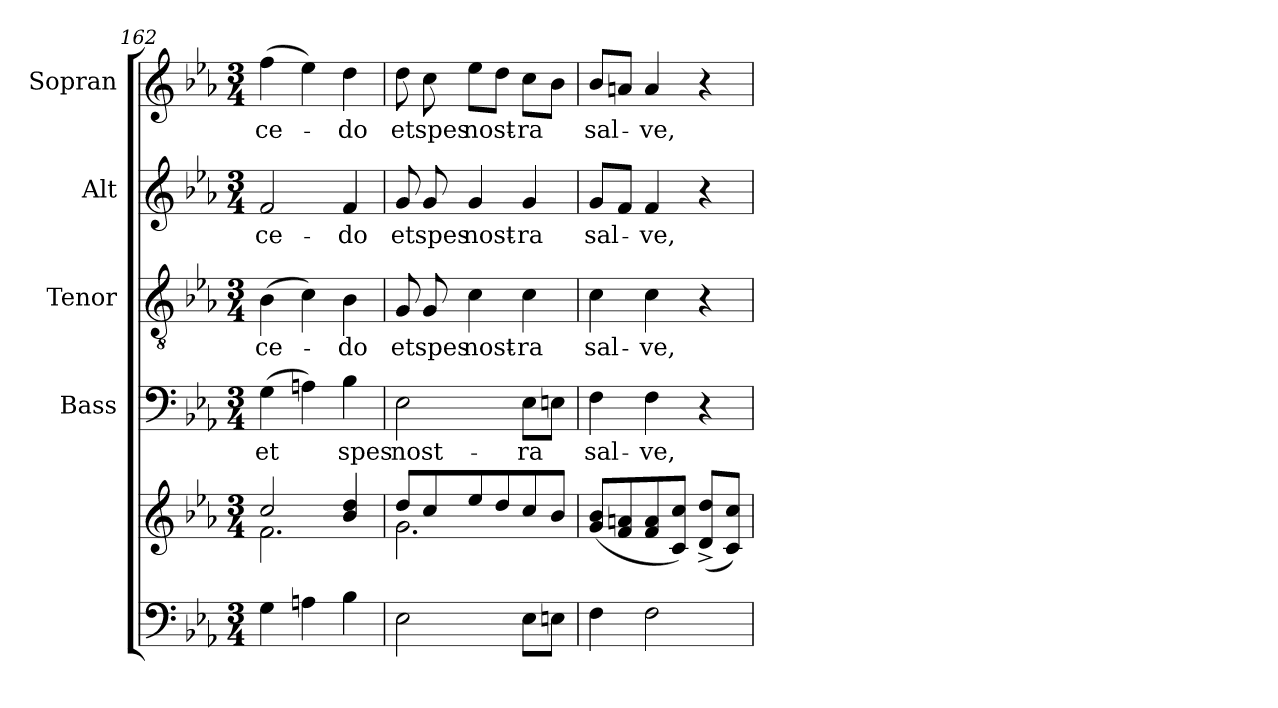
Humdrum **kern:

**kern	**kern	**kern	**text	**kern	**text	**kern	**text	**kern	**text
*part5	*part5	*part4	*part4	*part3	*part3	*part2	*part2	*part1	*part1
*staff6	*staff5	*staff4	*staff4	*staff3	*staff3	*staff2	*staff2	*staff1	*staff1
*	*	*I"Bass	*	*I"Tenor	*	*I"Alt	*	*I"Sopran	*
*	*	*I'B.	*	*I'T.	*	*I'A.	*	*I'S.	*
*clefF4	*clefG2	*clefF4	*	*clefGv2	*	*clefG2	*	*clefG2	*
*k[b-e-a-]	*k[b-e-a-]	*k[b-e-a-]	*	*k[b-e-a-]	*	*k[b-e-a-]	*	*k[b-e-a-]	*
*E-:	*E-:	*E-:	*	*E-:	*	*E-:	*	*E-:	*
*M3/4	*M3/4	*M3/4	*	*M3/4	*	*M3/4	*	*M3/4	*
=162	=162	=162	=162	=162	=162	=162	=162	=162	=162
*	*^	*	*	*	*	*	*	*	*
!	!	!	!	!LO:LY:b	!	!LO:LY:b	!	!LO:LY:b	!	!LO:LY:b
4G\	2cc/	2.f\	(>4G\	et	(>4B-\	-ce-	2f/	-ce-	(>4ff\	-ce-
4An\	.	.	4An\)	.	4c\)	.	.	.	4ee-\)	.
!	!	!	!	!LO:LY:b	!	!LO:LY:b	!	!LO:LY:b	!	!LO:LY:b
4B-\	4b-/ 4dd/	.	4B-\	spes	4B-\	-do	4f/	-do	4dd\	-do
=163	=163	=163	=163	=163	=163	=163	=163	=163	=163	=163
!	!	!	!	!LO:LY:b	!	!LO:LY:b	!	!LO:LY:b	!	!LO:LY:b
2E-\	8dd/L	2.g\	2E-\	nost-	8G/	et	8g/	et	8dd\	et
!	!	!	!	!	!	!LO:LY:b	!	!LO:LY:b	!	!LO:LY:b
.	8cc/	.	.	.	8G/	spes	8g/	spes	8cc\	spes
!	!	!	!	!	!	!LO:LY:b	!	!LO:LY:b	!	!LO:LY:b
.	8ee-/	.	.	.	4c\	nost-	4g/	nost-	8ee-\L	nost-
.	8dd/	.	.	.	.	.	.	.	8dd\J	.
!	!	!	!	!LO:LY:b	!	!LO:LY:b	!	!LO:LY:b	!	!LO:LY:b
8E-\L	8cc/	.	8E-\L	-ra	4c\	-ra	4g/	-ra	8cc\L	-ra
8En\J	8b-/J	.	8En\J	.	.	.	.	.	8b-\J	.
*	*v	*v	*	*	*	*	*	*	*	*
=164	=164	=164	=164	=164	=164	=164	=164	=164	=164
!	!	!	!LO:LY:b	!	!LO:LY:b	!	!LO:LY:b	!	!LO:LY:b
4F\	(<8g/ 8b-/L	4F\	sal-	4c\	sal-	8g/L	sal-	8b-/L	sal-
.	8f/ 8an/	.	.	.	.	8f/J	.	8an/J	.
!	!	!	!LO:LY:b	!	!LO:LY:b	!	!LO:LY:b	!	!LO:LY:b
2F\	8f/ 8a/	4F\	-ve,	4c\	-ve,	4f/	-ve,	4a/	-ve,
.	8c/ 8cc/J)	.	.	.	.	.	.	.	.
.	(<8d/^< 8dd/^<L	4r	.	4r	.	4r	.	4r	.
.	8c/ 8cc/J)	.	.	.	.	.	.	.	.
=	=	=	=	=	=	=	=	=	=
*-	*-	*-	*-	*-	*-	*-	*-	*-	*-
